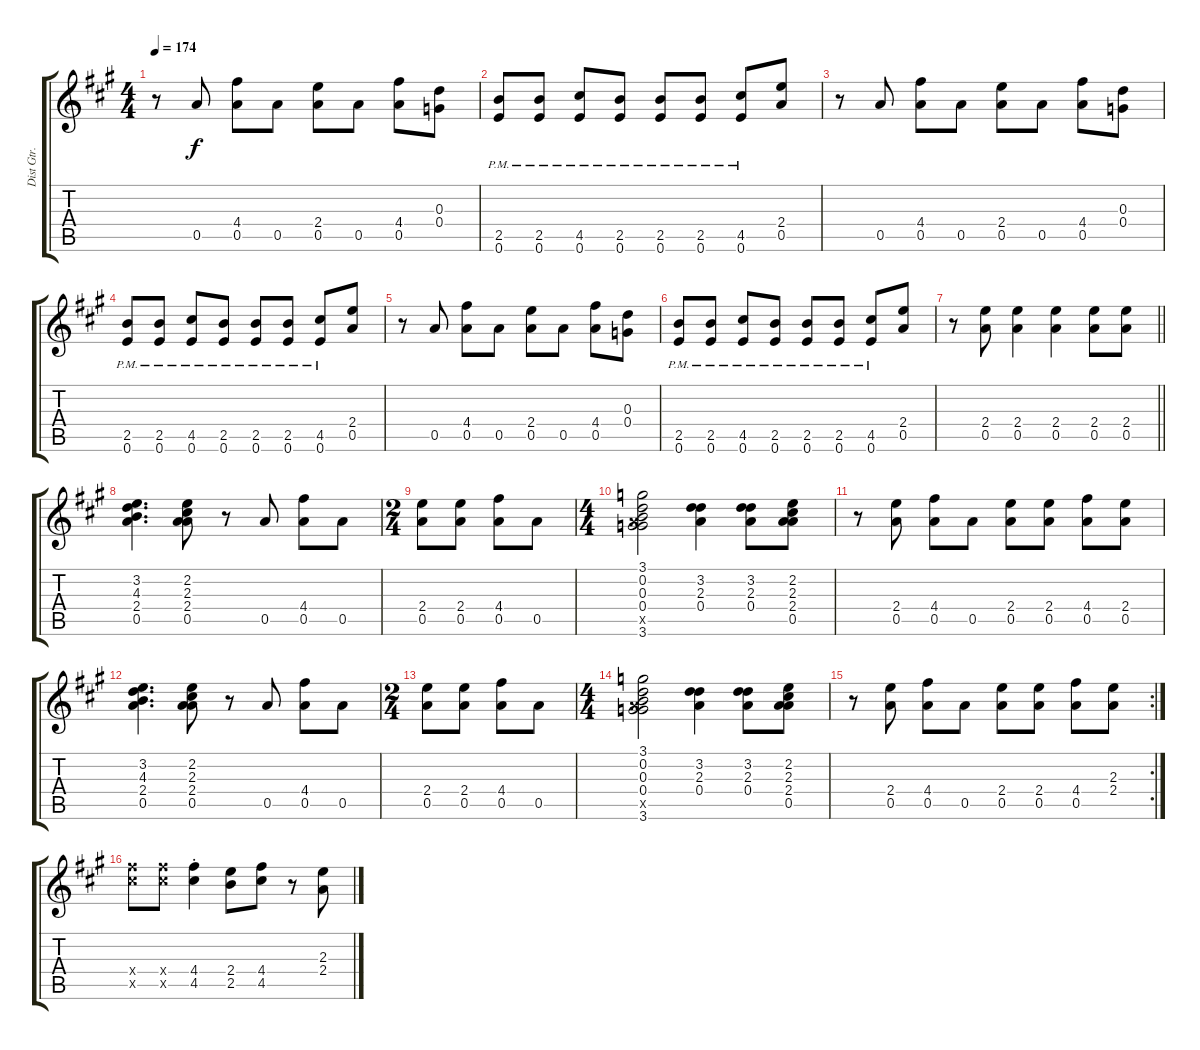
\track ("Dist Gtr." "Dist Gtr.") {instrument distortionguitar}
\staff {score tabs}
\tuning (E4 B3 G3 D4 A3 E3) {hide}
\ts (4 4)
\tempo 174
\clef g2
\ks a
r.8{dy f} 0.5.8 (4.4 0.5).8 0.5.8 (2.4 0.5).8 0.5.8 (4.4 0.5).8 (0.3 0.4).8 |
(2.5{pm} 0.6{pm}).8 (2.5{pm} 0.6{pm}).8 (4.5{pm} 0.6{pm}).8 (2.5{pm} 0.6{pm}).8 (2.5{pm} 0.6{pm}).8 (2.5{pm} 0.6{pm}).8 (4.5{pm} 0.6{pm}).8 (2.4 0.5).8 |
r.8 0.5.8 (4.4 0.5).8 0.5.8 (2.4 0.5).8 0.5.8 (4.4 0.5).8 (0.3 0.4).8 |
(2.5{pm} 0.6{pm}).8 (2.5{pm} 0.6{pm}).8 (4.5{pm} 0.6{pm}).8 (2.5{pm} 0.6{pm}).8 (2.5{pm} 0.6{pm}).8 (2.5{pm} 0.6{pm}).8 (4.5{pm} 0.6{pm}).8 (2.4 0.5).8 |
r.8 0.5.8 (4.4 0.5).8 0.5.8 (2.4 0.5).8 0.5.8 (4.4 0.5).8 (0.3 0.4).8 |
(2.5{pm} 0.6{pm}).8 (2.5{pm} 0.6{pm}).8 (4.5{pm} 0.6{pm}).8 (2.5{pm} 0.6{pm}).8 (2.5{pm} 0.6{pm}).8 (2.5{pm} 0.6{pm}).8 (4.5{pm} 0.6{pm}).8 (2.4 0.5).8 |
\barLineRight lightlight
r.8 (2.4 0.5).8 (2.4 0.5).4 (2.4 0.5).4 (2.4 0.5).8 (2.4 0.5).8 |
(3.2 4.3 2.4 0.5).4{d} (2.2 2.3 2.4 0.5).8 r.8 0.5.8 (4.4 0.5).8 0.5.8 |
\ts (2 4)
(2.4 0.5).8 (2.4 0.5).8 (4.4 0.5).8 0.5.8 |
\ts (4 4)
(3.1 0.2 0.3 0.4 0.5{x} 3.6).2 (3.2 2.3 0.4).4 (3.2 2.3 0.4).8 (2.2 2.3 2.4 0.5).8 |
r.8 (2.4 0.5).8 (4.4 0.5).8 0.5.8 (2.4 0.5).8 (2.4 0.5).8 (4.4 0.5).8 (2.4 0.5).8 |
(3.2 4.3 2.4 0.5).4{d} (2.2 2.3 2.4 0.5).8 r.8 0.5.8 (4.4 0.5).8 0.5.8 |
\ts (2 4)
(2.4 0.5).8 (2.4 0.5).8 (4.4 0.5).8 0.5.8 |
\ts (4 4)
(3.1 0.2 0.3 0.4 0.5{x} 3.6).2 (3.2 2.3 0.4).4 (3.2 2.3 0.4).8 (2.2 2.3 2.4 0.5).8 |
\rc 2
r.8 (2.4 0.5).8 (4.4 0.5).8 0.5.8 (2.4 0.5).8 (2.4 0.5).8 (4.4 0.5).8 (2.3 2.4).8 |
(4.4{x} 4.5{x}).8 (4.4{x} 4.5{x}).8 (4.4{st} 4.5{st}).4 (2.4 2.5).8 (4.4 4.5).8 r.8 (2.3 2.4).8
